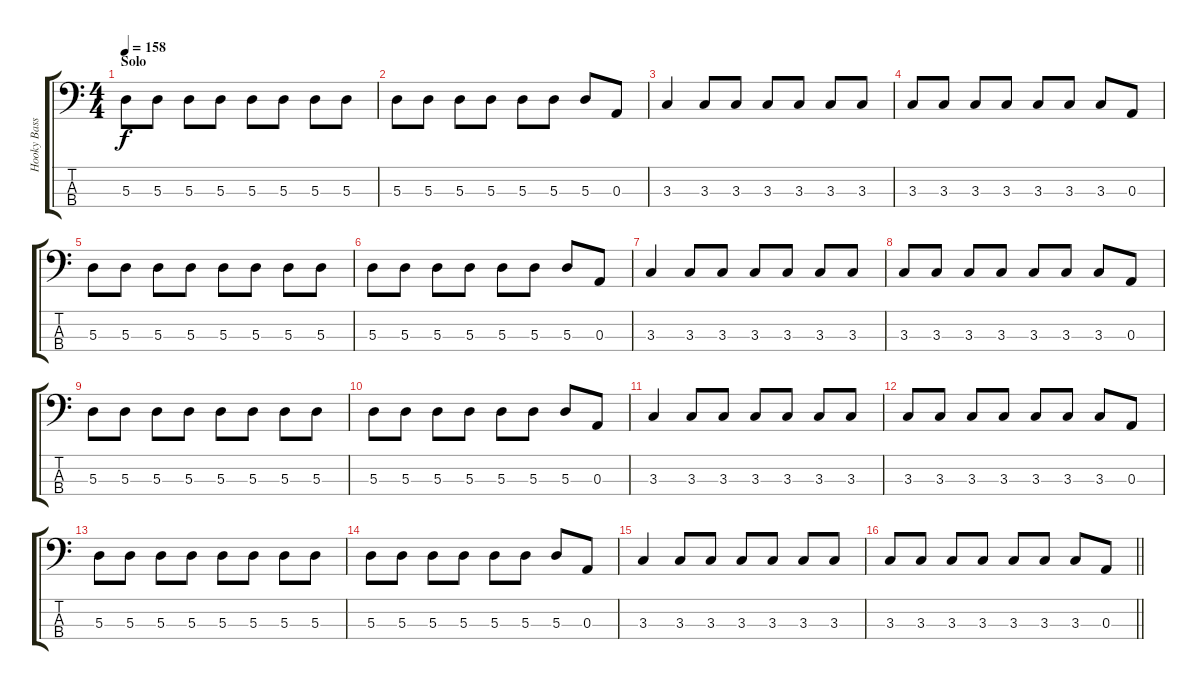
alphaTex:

\track ("Hooky Bass" "Hooky Bass") {instrument electricbasspick}
\staff {score tabs}
\tuning (G2 D2 A1 E1) {hide}
\ts (4 4)
\section ("" "Solo")
\tempo 158
\clef f4
\ks c
5.3.8{dy f} 5.3.8 5.3.8 5.3.8 5.3.8 5.3.8 5.3.8 5.3.8 |
5.3.8 5.3.8 5.3.8 5.3.8 5.3.8 5.3.8 5.3.8 0.3.8 |
3.3.4 3.3.8 3.3.8 3.3.8 3.3.8 3.3.8 3.3.8 |
3.3.8 3.3.8 3.3.8 3.3.8 3.3.8 3.3.8 3.3.8 0.3.8 |
5.3.8 5.3.8 5.3.8 5.3.8 5.3.8 5.3.8 5.3.8 5.3.8 |
5.3.8 5.3.8 5.3.8 5.3.8 5.3.8 5.3.8 5.3.8 0.3.8 |
3.3.4 3.3.8 3.3.8 3.3.8 3.3.8 3.3.8 3.3.8 |
3.3.8 3.3.8 3.3.8 3.3.8 3.3.8 3.3.8 3.3.8 0.3.8 |
5.3.8 5.3.8 5.3.8 5.3.8 5.3.8 5.3.8 5.3.8 5.3.8 |
5.3.8 5.3.8 5.3.8 5.3.8 5.3.8 5.3.8 5.3.8 0.3.8 |
3.3.4 3.3.8 3.3.8 3.3.8 3.3.8 3.3.8 3.3.8 |
3.3.8 3.3.8 3.3.8 3.3.8 3.3.8 3.3.8 3.3.8 0.3.8 |
5.3.8 5.3.8 5.3.8 5.3.8 5.3.8 5.3.8 5.3.8 5.3.8 |
5.3.8 5.3.8 5.3.8 5.3.8 5.3.8 5.3.8 5.3.8 0.3.8 |
3.3.4 3.3.8 3.3.8 3.3.8 3.3.8 3.3.8 3.3.8 |
\barLineRight lightlight
3.3.8 3.3.8 3.3.8 3.3.8 3.3.8 3.3.8 3.3.8 0.3.8
